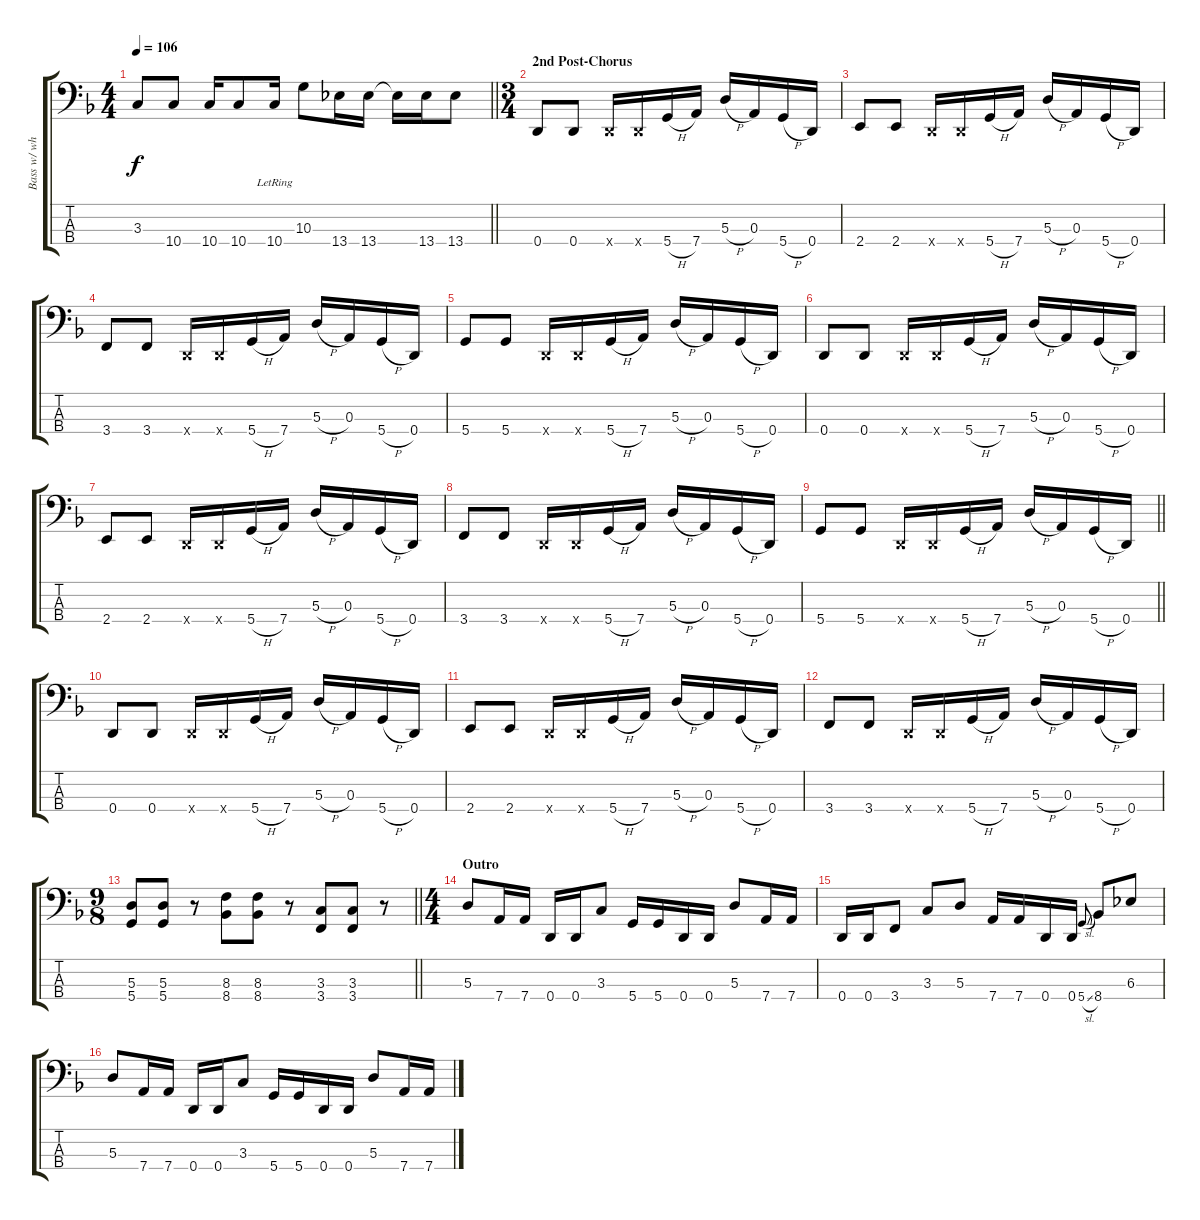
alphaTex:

\track ("Bass w/ whammy and wah" "Bass w/ wh") {instrument electricbasspick}
\staff {score tabs}
\tuning (G2 D2 A1 D1) {hide}
\ts (4 4)
\tempo 106
\clef f4
\barLineRight lightlight
\ks dminor
3.3{t}.8{dy f} 10.4.8 10.4.16 10.4.8 10.4{lr}.16 10.3.8 13.4.16 13.4.16 13.4{t}.16 13.4.16 13.4.8 |
\ts (3 4)
\section ("" "2nd Post-Chorus")
0.4.8 0.4.8 0.4{x}.16 0.4{x}.16 5.4{h}.16 7.4.16 5.3{h}.16 0.3.16 5.4{h}.16 0.4.16 |
2.4.8 2.4.8 0.4{x}.16 0.4{x}.16 5.4{h}.16 7.4.16 5.3{h}.16 0.3.16 5.4{h}.16 0.4.16 |
3.4.8 3.4.8 0.4{x}.16 0.4{x}.16 5.4{h}.16 7.4.16 5.3{h}.16 0.3.16 5.4{h}.16 0.4.16 |
5.4.8 5.4.8 0.4{x}.16 0.4{x}.16 5.4{h}.16 7.4.16 5.3{h}.16 0.3.16 5.4{h}.16 0.4.16 |
0.4.8 0.4.8 0.4{x}.16 0.4{x}.16 5.4{h}.16 7.4.16 5.3{h}.16 0.3.16 5.4{h}.16 0.4.16 |
2.4.8 2.4.8 0.4{x}.16 0.4{x}.16 5.4{h}.16 7.4.16 5.3{h}.16 0.3.16 5.4{h}.16 0.4.16 |
3.4.8 3.4.8 0.4{x}.16 0.4{x}.16 5.4{h}.16 7.4.16 5.3{h}.16 0.3.16 5.4{h}.16 0.4.16 |
\barLineRight lightlight
5.4.8 5.4.8 0.4{x}.16 0.4{x}.16 5.4{h}.16 7.4.16 5.3{h}.16 0.3.16 5.4{h}.16 0.4.16 |
0.4.8 0.4.8 0.4{x}.16 0.4{x}.16 5.4{h}.16 7.4.16 5.3{h}.16 0.3.16 5.4{h}.16 0.4.16 |
2.4.8 2.4.8 0.4{x}.16 0.4{x}.16 5.4{h}.16 7.4.16 5.3{h}.16 0.3.16 5.4{h}.16 0.4.16 |
3.4.8 3.4.8 0.4{x}.16 0.4{x}.16 5.4{h}.16 7.4.16 5.3{h}.16 0.3.16 5.4{h}.16 0.4.16 |
\ts (9 8)
\barLineRight lightlight
(5.3 5.4).8 (5.3 5.4).8 r.8 (8.3 8.4).8 (8.3 8.4).8 r.8 (3.3 3.4).8 (3.3 3.4).8 r.8 |
\ts (4 4)
\section ("" "Outro")
\ks f
5.3.8 7.4.16 7.4.16 0.4.16 0.4.16 3.3.8 5.4.16 5.4.16 0.4.16 0.4.16 5.3.8 7.4.16 7.4.16 |
0.4.16 0.4.16 3.4.8 3.3.8 5.3.8 7.4.16 7.4.16 0.4.16 0.4.16 5.4{sl}.8{gr onbeat} 8.4.8 6.3.8 |
5.3.8 7.4.16 7.4.16 0.4.16 0.4.16 3.3.8 5.4.16 5.4.16 0.4.16 0.4.16 5.3.8 7.4.16 7.4.16
